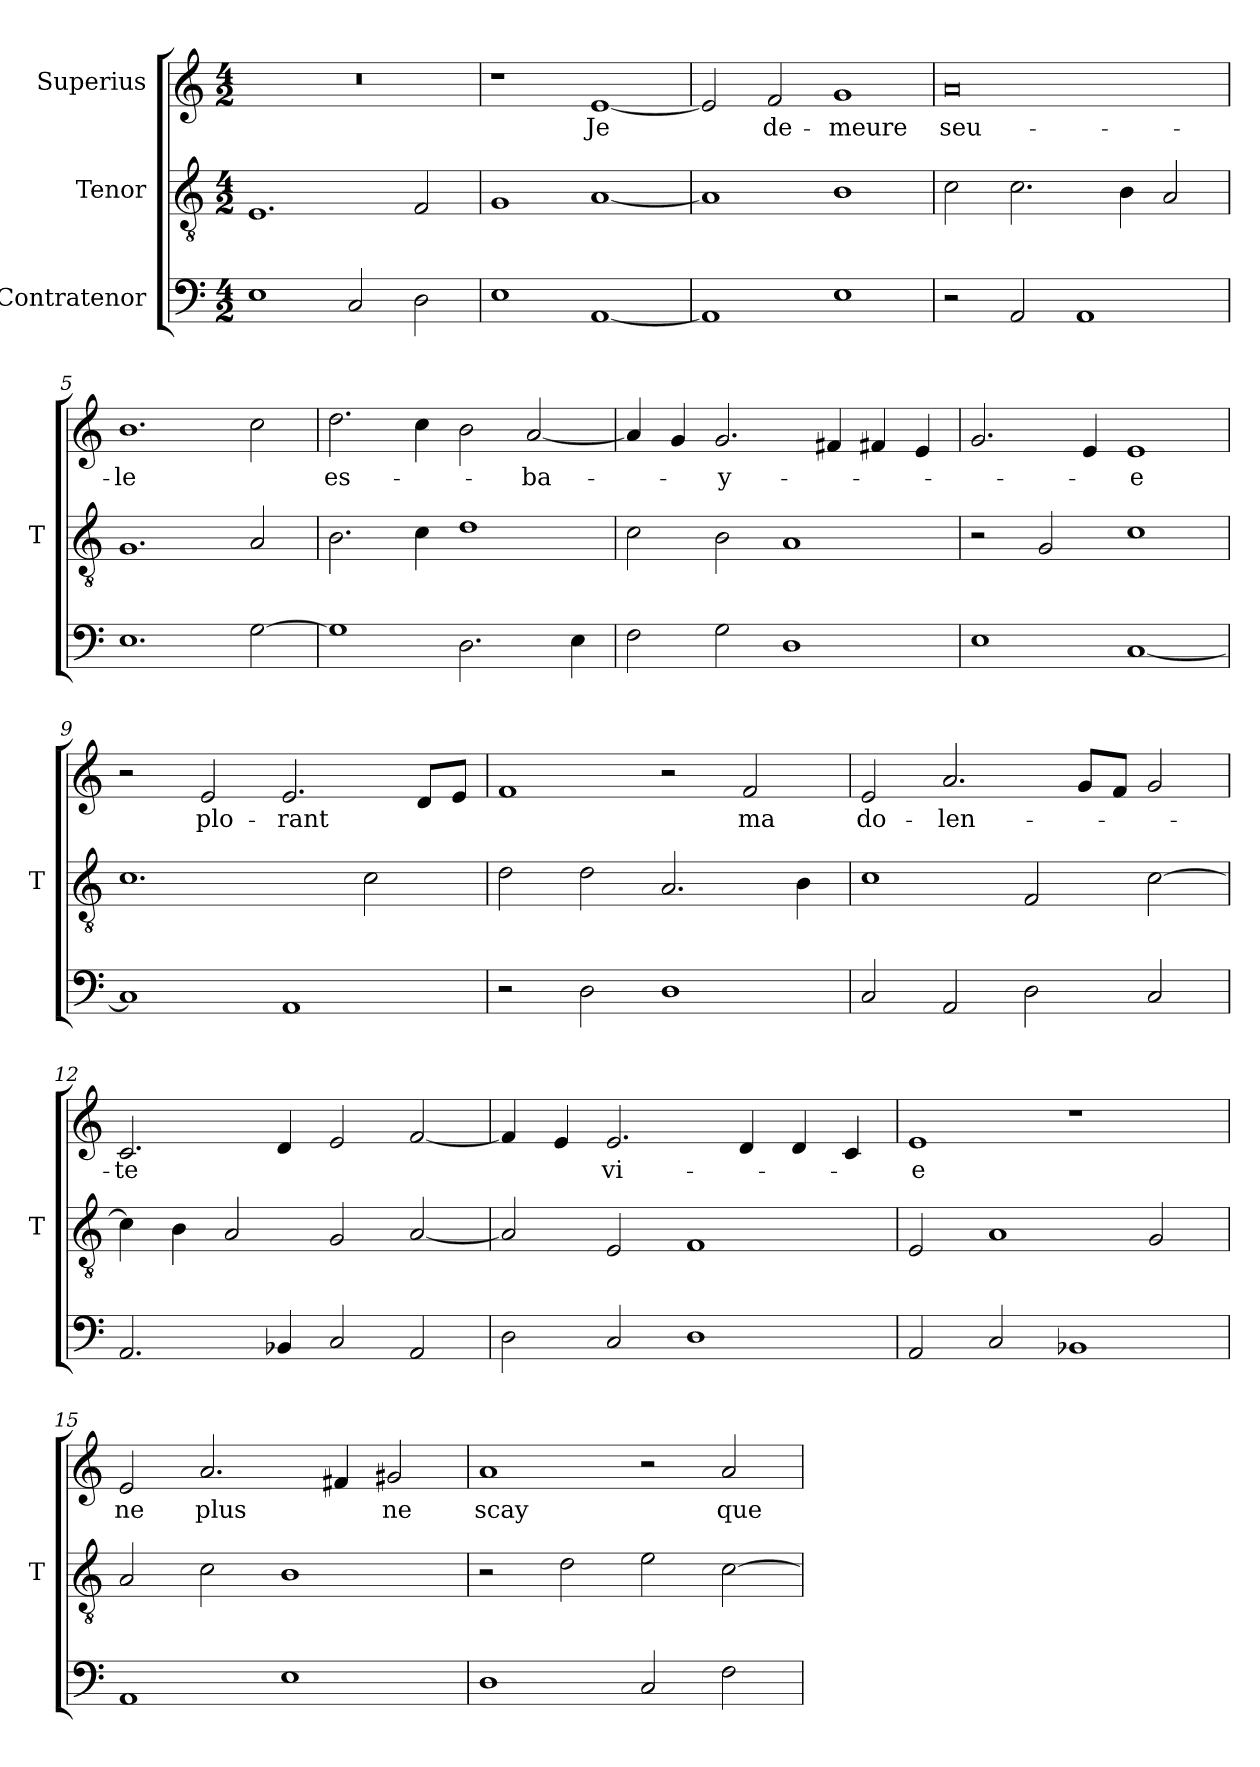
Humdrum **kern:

**kern	**kern	**kern	**text
*part3	*part2	*part1	*part1
*staff3	*staff2	*staff1	*staff1
*I"Contratenor	*I"Tenor	*I"Superius	*
*	*I'T	*	*
*clefF4	*clefGv2	*clefG2	*
*M4/2	*M4/2	*M4/2	*
=1	=1	=1	=1
1E	1.E	0r	.
2C	.	.	.
2D	2F	.	.
=2	=2	=2	=2
1E	1G	1r	.
[1AA	[1A	[1e	-Je
=3	=3	=3	=3
1AA]	1A]	2e]	.
.	.	2f	de-
1E	1B	1g	-meure
=4	=4	=4	=4
2r	2c	0a	seu-
2AA	2.c	.	.
1AA	.	.	.
.	4B	.	.
.	2A	.	.
=5	=5	=5	=5
1.E	1.G	1.b	-le
[2G	2A	2cc	.
=6	=6	=6	=6
1G]	2.B	2.dd	es-
.	4c	4cc	.
2.D	1d	2b	.
.	.	[2a	-ba-
4E	.	.	.
=7	=7	=7	=7
2F	2c	4a]	.
.	.	4g	.
2G	2B	2.g	-y-
1D	1A	.	.
.	.	4f#X	.
.	.	4f#X	.
.	.	4e	.
=8	=8	=8	=8
1E	2r	2.g	.
.	2G	.	.
.	.	4e	.
[1C	1c	1e	-e
=9	=9	=9	=9
1C]	1.c	2r	.
.	.	2e	plo-
1AA	.	2.e	-rant
.	2c	.	.
.	.	8d/L	.
.	.	8e/J	.
=10	=10	=10	=10
2r	2d	1f	.
2D	2d	.	.
1D	2.A	2r	.
.	.	2f	-ma
.	4B	.	.
=11	=11	=11	=11
2C	1c	2e	do-
2AA	.	2.a	-len-
2D	2F	.	.
.	.	8g/L	.
.	.	8f/J	.
2C	[2c	2g	.
=12	=12	=12	=12
2.AA	4c]	2.c	-te
.	4B	.	.
.	2A	.	.
4BB-X	.	4d	.
2C	2G	2e	.
2AA	[2A	[2f	.
=13	=13	=13	=13
2D	2A]	4f]	.
.	.	4e	.
2C	2E	2.e	vi-
1D	1F	.	.
.	.	4d	.
.	.	4d	.
.	.	4c	.
=14	=14	=14	=14
2AA	2E	1e	-e
2C	1A	.	.
1BB-X	.	1r	.
.	2G	.	.
=15	=15	=15	=15
1AA	2A	2e	-ne
.	2c	2.a	-plus
1E	1B	.	.
.	.	4f#X	.
.	.	2g#X	-ne
=16	=16	=16	=16
1D	2r	1a	-scay
.	2d	.	.
2C	2e	2r	.
2F	[2c	2a	-que
=	=	=	=
*-	*-	*-	*-
